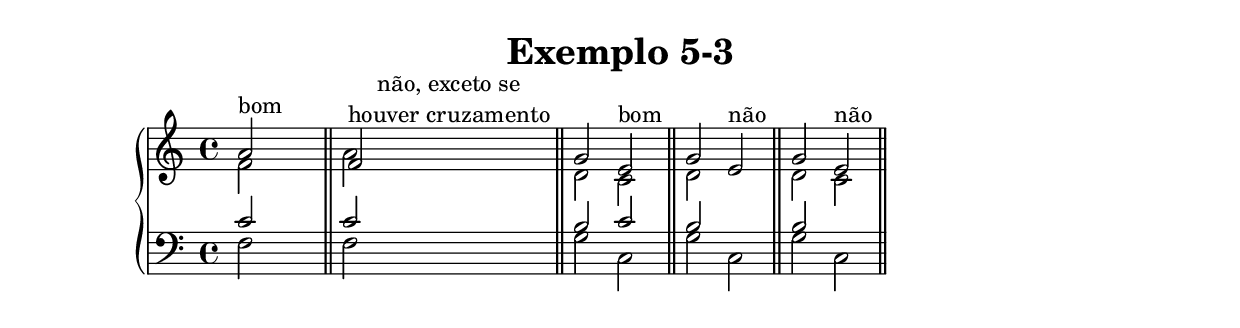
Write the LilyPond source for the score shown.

\version "2.10.33"
global = { \key c \major \time 4/4 }

sop = \relative c'' { \clef treble
	\fatText
	a2^"bom" s \bar "||"
	f^\markup{ \center-align { "não, exceto se" "houver cruzamento" } } s \bar "||"
	g e^"bom" \bar "||"
	g e^"não" \bar "||"
	g e^"não" \bar "||"
}

cont = \relative c' { \clef treble
	f2 s
	a s
	d, c
	d s
	d c
}

ten = \relative c' { \clef bass
	c2 s
	c s
	b c
	b s
	b s
}

bass = \relative c { \clef bass
	f2 s
	f s
	g c,
	g' c,
	g' c,
}

\header {
	title = "Exemplo 5-3"
}

\new PianoStaff {
	<<
	\new Staff { \global << {\sop} \\ {\cont} >> }
	\new Staff { \global << {\ten} \\ {\bass} >> }
	>>
}
